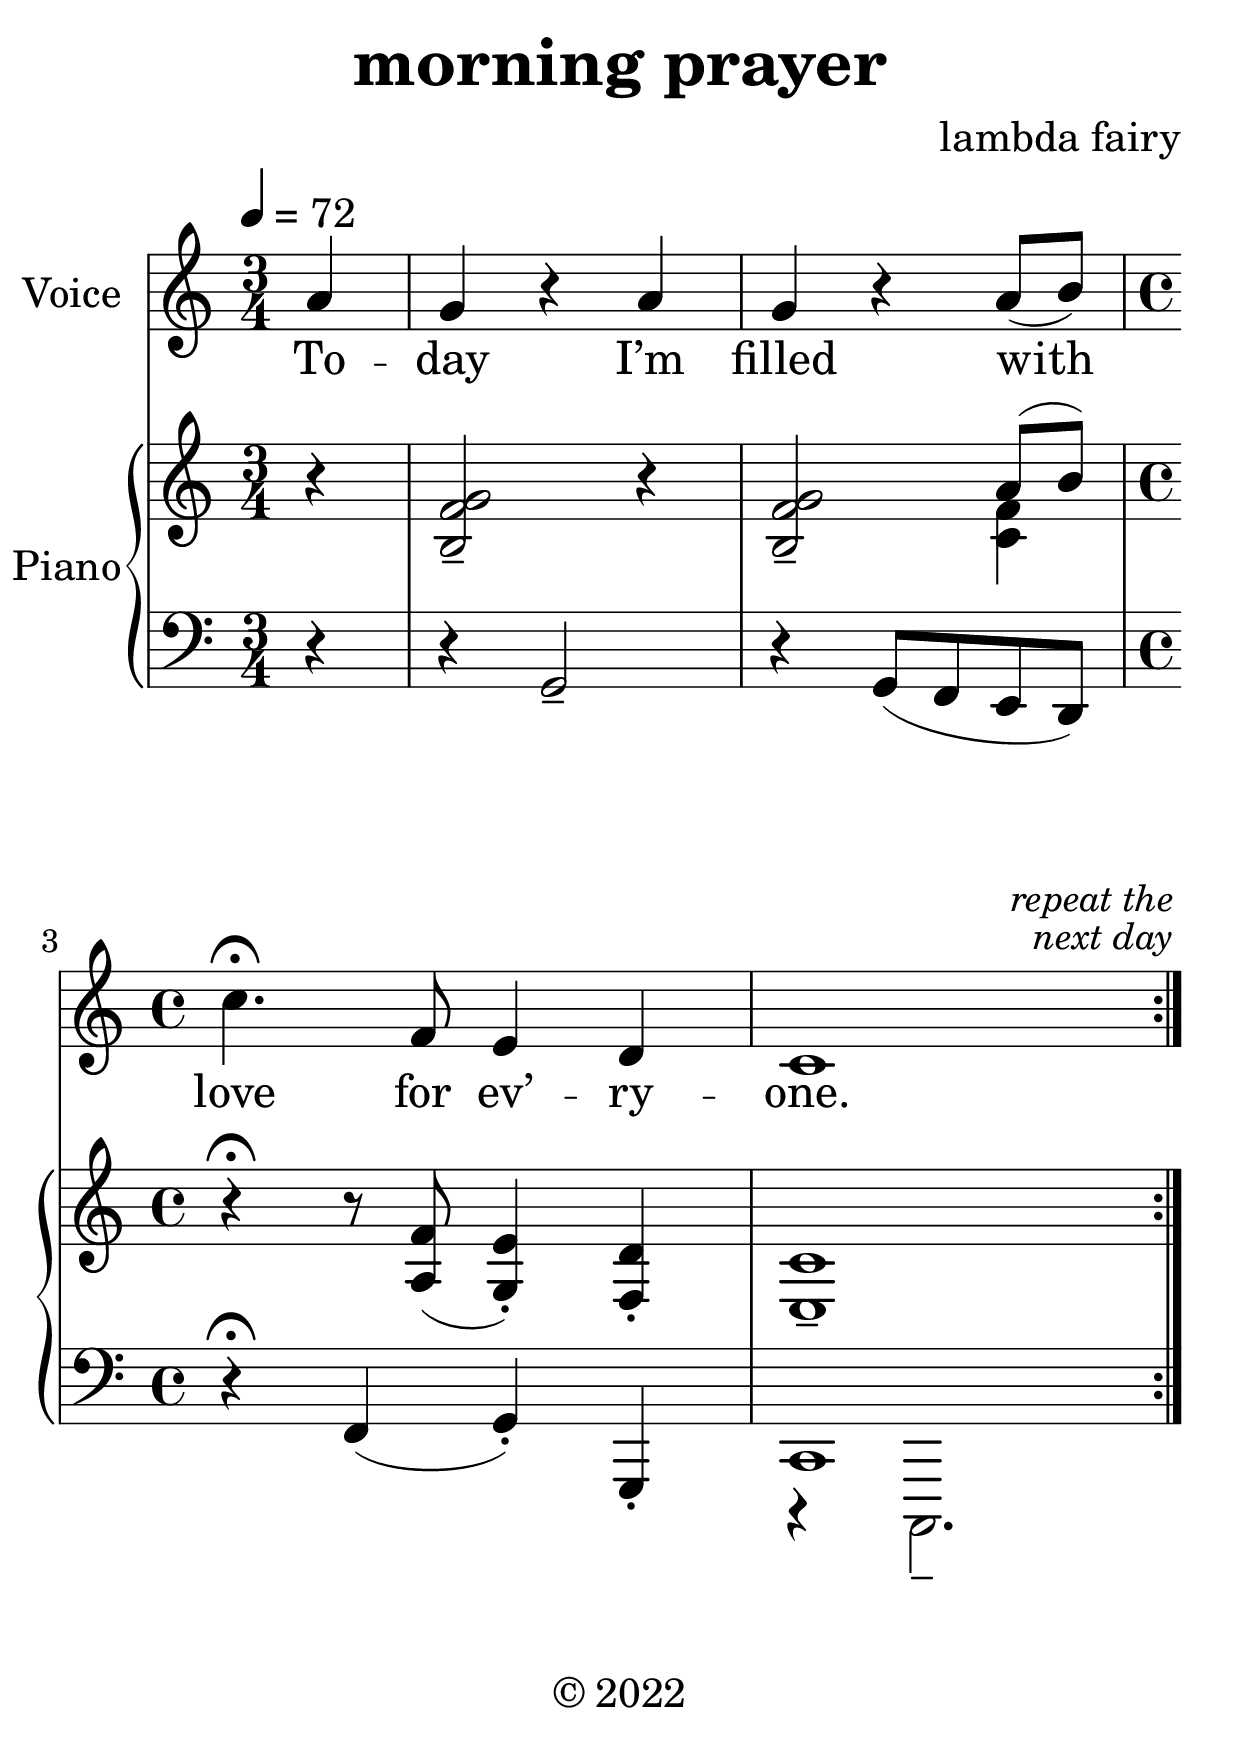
\version "2.22.2"

\include "articulate.ly"
\include "shared.ily"

#(set-global-staff-size 36)

\header {
    title = "morning prayer"
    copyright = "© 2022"
}

vocals = <<
    \relative c' {
        \clef treble
        \set Staff.instrumentName = #"Voice"
        \set Staff.midiInstrument = #"oboe"
        \tempo 4 = 72

        \repeat volta 2 {
            \partial 4
            \time 3/4
            a'4
            | g r a
            | g r a8( b)
            \break
            \time 4/4
            | c4.\fermata f,8 e4 d
            | c1
        }

        \once \override Score.RehearsalMark.break-visibility = #end-of-line-visible
        \once \override Score.RehearsalMark.self-alignment-X = #RIGHT
        \mark \markup {
            \small \italic \right-column {
                "repeat the"
                "next day"
            }
        }
    }

    \addlyrics {
        To -- day
        I’m filled
        with love
        for ev’ -- ry -- one.
    }
>>

right_hand = \relative c' {
    \set Staff.midiInstrument = #"acoustic grand"
    r4
    | <b f' g>2-- r4
    | <b f' g>2-- << { a'8( b) } \\ <c, f>4 >>
    | r4\fermata r8 <a f'>( <g e'>4)-. <f d'>-.
    | <e c'>1--
}

left_hand = \relative c {
    \clef bass
    \set Staff.midiInstrument = #"acoustic grand"
    r4
    | r4 g2--
    | r4 g8( f e d)
    | r4\fermata f( g)-. g,-.
    | << c1 \\ { r4 c,2.-- } >>
}

stuff = <<
    \vocals
    \new PianoStaff <<
        #(set-accidental-style 'piano)
        \set PianoStaff.instrumentName = #"Piano"
        \set PianoStaff.connectArpeggios = ##t
        \new Staff = "R" \right_hand
        \new Staff = "L" \left_hand
    >>
>>

\score {
    \stuff
    \layout {}
}

\score {
    \articulate \stuff
    \midi {}
}

\paper {
    system-system-spacing = #'((padding . 8))
}